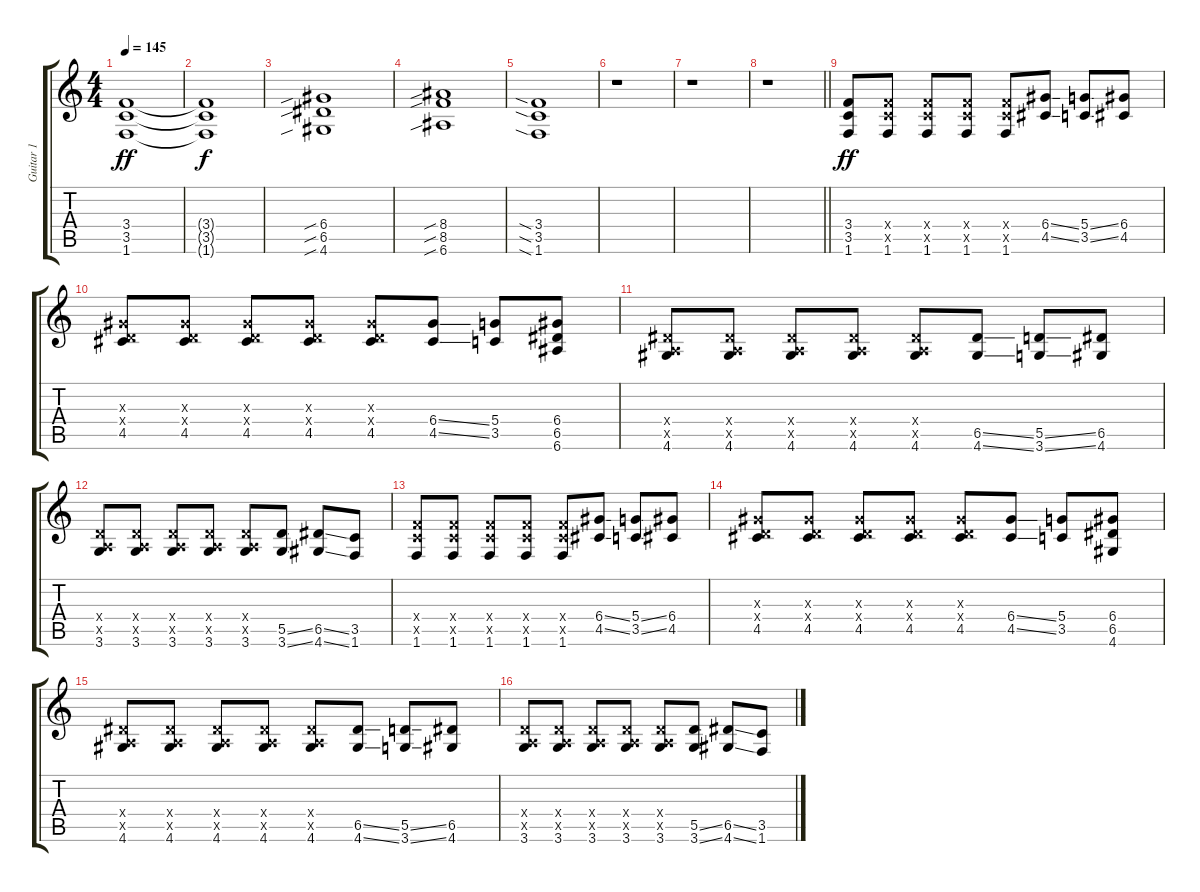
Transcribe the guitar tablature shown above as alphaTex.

\track ("Guitar 1" "Guitar 1") {instrument distortionguitar}
\staff {score tabs}
\tuning (E4 B3 G3 D3 A2 E2) {hide}
\ts (4 4)
\tempo 145
\clef g2
\ks c
(3.4 3.5 1.6).1{dy ff} |
(3.4{t} 3.5{t} 1.6{t}).1{dy f} |
(6.4{sib} 6.5{sib} 4.6{sib}).1 |
(8.4{sib} 8.5{sib} 6.6{sib}).1 |
(3.4{sia} 3.5{sia} 1.6{sia}).1 |
r.1 |
r.1 |
\barLineRight lightlight
r.1 |
(3.4 3.5 1.6).8{dy ff} (3.4{x} 3.5{x} 1.6).8 (3.4{x} 3.5{x} 1.6).8 (3.4{x} 3.5{x} 1.6).8 (3.4{x} 3.5{x} 1.6).8 (6.4{ss} 4.5{ss}).8 (5.4{ss} 3.5{ss}).8 (6.4 4.5).8 |
(1.3{x} 0.4{x} 4.5).8 (1.3{x} 0.4{x} 4.5).8 (1.3{x} 0.4{x} 4.5).8 (1.3{x} 0.4{x} 4.5).8 (1.3{x} 0.4{x} 4.5).8 (6.4{ss} 4.5{ss}).8 (5.4 3.5).8 (6.4 6.5 6.6).8 |
(1.4{x} 0.5{x} 4.6).8 (1.4{x} 0.5{x} 4.6).8 (1.4{x} 0.5{x} 4.6).8 (1.4{x} 0.5{x} 4.6).8 (1.4{x} 0.5{x} 4.6).8 (6.5{ss} 4.6{ss}).8 (5.5{ss} 3.6{ss}).8 (6.5 4.6).8 |
(0.4{x} 0.5{x} 3.6).8 (0.4{x} 0.5{x} 3.6).8 (0.4{x} 0.5{x} 3.6).8 (0.4{x} 0.5{x} 3.6).8 (0.4{x} 0.5{x} 3.6).8 (5.5{ss} 3.6{ss}).8 (6.5{ss} 4.6{ss}).8 (3.5 1.6).8 |
(3.4{x} 3.5{x} 1.6).8 (3.4{x} 3.5{x} 1.6).8 (3.4{x} 3.5{x} 1.6).8 (3.4{x} 3.5{x} 1.6).8 (3.4{x} 3.5{x} 1.6).8 (6.4{ss} 4.5{ss}).8 (5.4{ss} 3.5{ss}).8 (6.4 4.5).8 |
(1.3{x} 0.4{x} 4.5).8 (1.3{x} 0.4{x} 4.5).8 (1.3{x} 0.4{x} 4.5).8 (1.3{x} 0.4{x} 4.5).8 (1.3{x} 0.4{x} 4.5).8 (6.4{ss} 4.5{ss}).8 (5.4 3.5).8 (6.4 6.5 4.6).8 |
(1.4{x} 0.5{x} 4.6).8 (1.4{x} 0.5{x} 4.6).8 (1.4{x} 0.5{x} 4.6).8 (1.4{x} 0.5{x} 4.6).8 (1.4{x} 0.5{x} 4.6).8 (6.5{ss} 4.6{ss}).8 (5.5{ss} 3.6{ss}).8 (6.5 4.6).8 |
(0.4{x} 0.5{x} 3.6).8 (0.4{x} 0.5{x} 3.6).8 (0.4{x} 0.5{x} 3.6).8 (0.4{x} 0.5{x} 3.6).8 (0.4{x} 0.5{x} 3.6).8 (5.5{ss} 3.6{ss}).8 (6.5{ss} 4.6{ss}).8 (3.5 1.6).8
